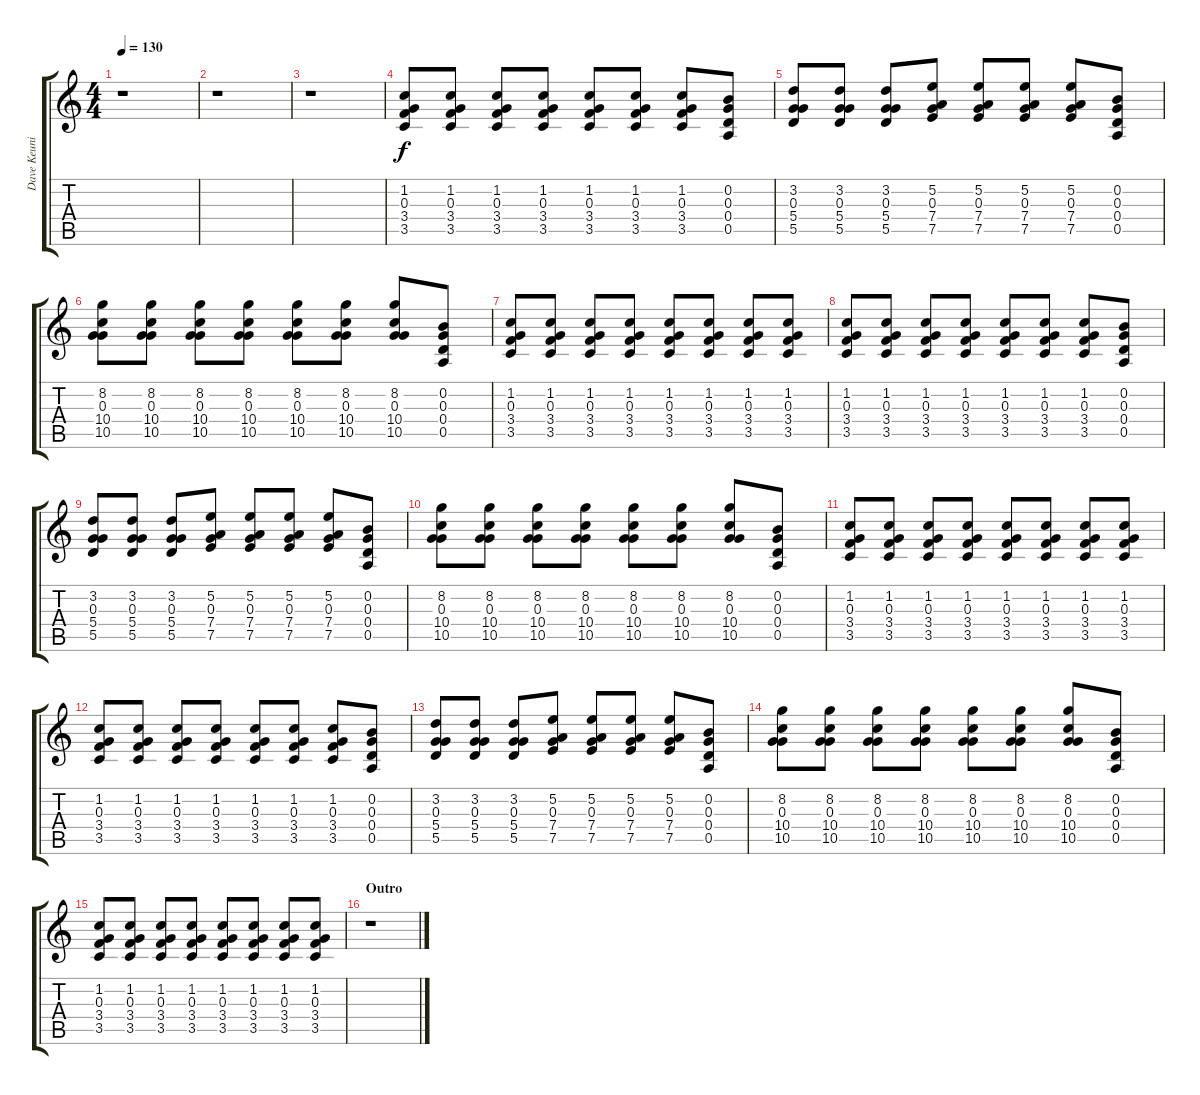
\track ("Dave Keuning (Backing)" "Dave Keuni") {instrument overdrivenguitar}
\staff {score tabs}
\tuning (E4 B3 G3 D3 A2 E2) {hide}
\ts (4 4)
\tempo 130
\clef g2
\ks c
r.1{dy f} |
r.1 |
r.1 |
(1.2 0.3 3.4 3.5).8 (1.2 0.3 3.4 3.5).8 (1.2 0.3 3.4 3.5).8 (1.2 0.3 3.4 3.5).8 (1.2 0.3 3.4 3.5).8 (1.2 0.3 3.4 3.5).8 (1.2 0.3 3.4 3.5).8 (0.2 0.3 0.4 0.5).8 |
(3.2 0.3 5.4 5.5).8 (3.2 0.3 5.4 5.5).8 (3.2 0.3 5.4 5.5).8 (5.2 0.3 7.4 7.5).8 (5.2 0.3 7.4 7.5).8 (5.2 0.3 7.4 7.5).8 (5.2 0.3 7.4 7.5).8 (0.2 0.3 0.4 0.5).8 |
(8.2 0.3 10.4 10.5).8 (8.2 0.3 10.4 10.5).8 (8.2 0.3 10.4 10.5).8 (8.2 0.3 10.4 10.5).8 (8.2 0.3 10.4 10.5).8 (8.2 0.3 10.4 10.5).8 (8.2 0.3 10.4 10.5).8 (0.2 0.3 0.4 0.5).8 |
(1.2 0.3 3.4 3.5).8 (1.2 0.3 3.4 3.5).8 (1.2 0.3 3.4 3.5).8 (1.2 0.3 3.4 3.5).8 (1.2 0.3 3.4 3.5).8 (1.2 0.3 3.4 3.5).8 (1.2 0.3 3.4 3.5).8 (1.2 0.3 3.4 3.5).8 |
(1.2 0.3 3.4 3.5).8 (1.2 0.3 3.4 3.5).8 (1.2 0.3 3.4 3.5).8 (1.2 0.3 3.4 3.5).8 (1.2 0.3 3.4 3.5).8 (1.2 0.3 3.4 3.5).8 (1.2 0.3 3.4 3.5).8 (0.2 0.3 0.4 0.5).8 |
(3.2 0.3 5.4 5.5).8 (3.2 0.3 5.4 5.5).8 (3.2 0.3 5.4 5.5).8 (5.2 0.3 7.4 7.5).8 (5.2 0.3 7.4 7.5).8 (5.2 0.3 7.4 7.5).8 (5.2 0.3 7.4 7.5).8 (0.2 0.3 0.4 0.5).8 |
(8.2 0.3 10.4 10.5).8 (8.2 0.3 10.4 10.5).8 (8.2 0.3 10.4 10.5).8 (8.2 0.3 10.4 10.5).8 (8.2 0.3 10.4 10.5).8 (8.2 0.3 10.4 10.5).8 (8.2 0.3 10.4 10.5).8 (0.2 0.3 0.4 0.5).8 |
(1.2 0.3 3.4 3.5).8 (1.2 0.3 3.4 3.5).8 (1.2 0.3 3.4 3.5).8 (1.2 0.3 3.4 3.5).8 (1.2 0.3 3.4 3.5).8 (1.2 0.3 3.4 3.5).8 (1.2 0.3 3.4 3.5).8 (1.2 0.3 3.4 3.5).8 |
(1.2 0.3 3.4 3.5).8 (1.2 0.3 3.4 3.5).8 (1.2 0.3 3.4 3.5).8 (1.2 0.3 3.4 3.5).8 (1.2 0.3 3.4 3.5).8 (1.2 0.3 3.4 3.5).8 (1.2 0.3 3.4 3.5).8 (0.2 0.3 0.4 0.5).8 |
(3.2 0.3 5.4 5.5).8 (3.2 0.3 5.4 5.5).8 (3.2 0.3 5.4 5.5).8 (5.2 0.3 7.4 7.5).8 (5.2 0.3 7.4 7.5).8 (5.2 0.3 7.4 7.5).8 (5.2 0.3 7.4 7.5).8 (0.2 0.3 0.4 0.5).8 |
(8.2 0.3 10.4 10.5).8 (8.2 0.3 10.4 10.5).8 (8.2 0.3 10.4 10.5).8 (8.2 0.3 10.4 10.5).8 (8.2 0.3 10.4 10.5).8 (8.2 0.3 10.4 10.5).8 (8.2 0.3 10.4 10.5).8 (0.2 0.3 0.4 0.5).8 |
(1.2 0.3 3.4 3.5).8 (1.2 0.3 3.4 3.5).8 (1.2 0.3 3.4 3.5).8 (1.2 0.3 3.4 3.5).8 (1.2 0.3 3.4 3.5).8 (1.2 0.3 3.4 3.5).8 (1.2 0.3 3.4 3.5).8 (1.2 0.3 3.4 3.5).8 |
\section ("" "Outro")
r.1
